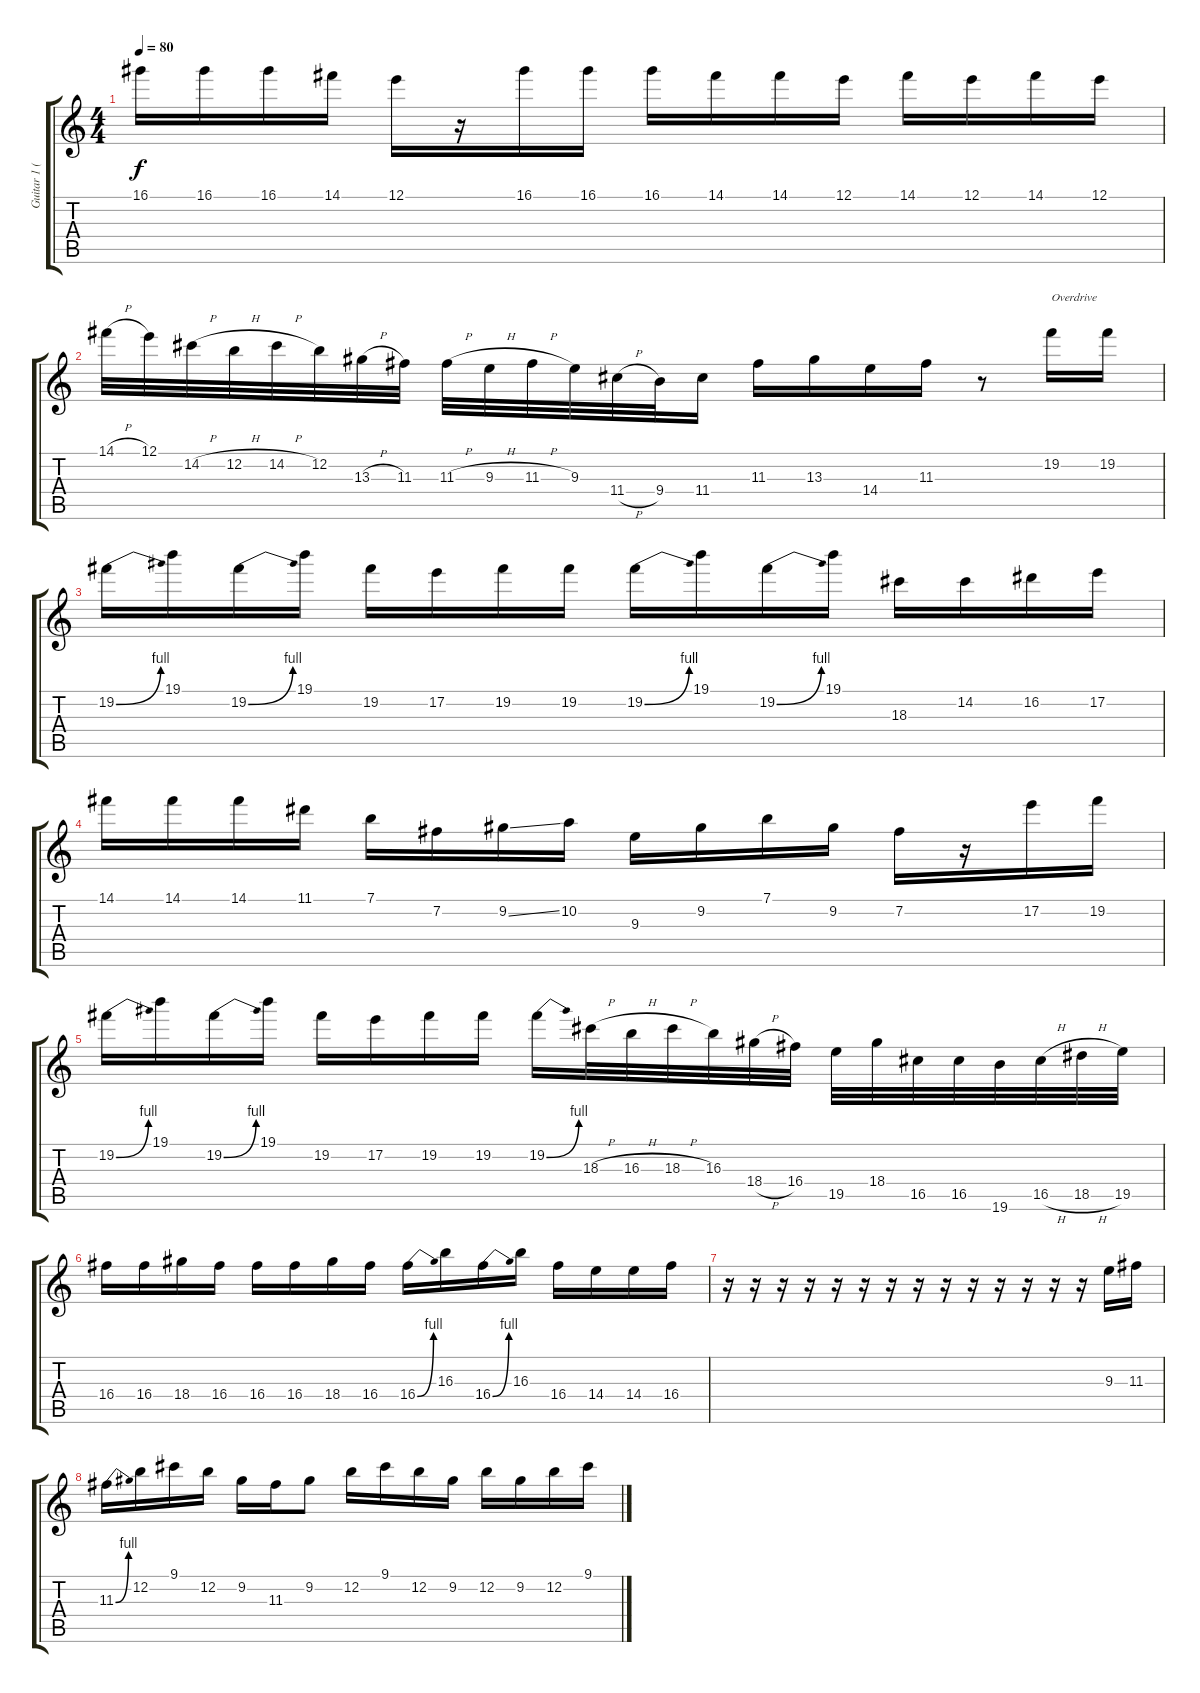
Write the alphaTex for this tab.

\track ("Guitar 1 (Solo)" "Guitar 1 (") {instrument electricguitarjazz}
\staff {score tabs}
\tuning (E4 B3 G3 D3 A2 E2) {hide}
\ts (4 4)
\tempo 80
\clef g2
\ks c
16.1.16{dy f} 16.1.16 16.1.16 14.1.16 12.1.16 r.16 16.1.16 16.1.16 16.1.16 14.1.16 14.1.16 12.1.16 14.1.16 12.1.16 14.1.16 12.1.16 |
14.1{h}.32 12.1.32 14.2{h}.32 12.2{h}.32 14.2{h}.32 12.2.32 13.3{h}.32 11.3.32 11.3{h}.32 9.3{h}.32 11.3{h}.32 9.3.32 11.4{h}.32 9.4.32 11.4.16 11.3.16 13.3.16 14.4.16 11.3.16 r.8 19.2.16{txt "Overdrive" instrument overdrivenguitar} 19.2.16 |
19.2{be (bend 0 0 60 4)}.16 19.1.16 19.2{be (bend 0 0 60 4)}.16 19.1.16 19.2.16 17.2.16 19.2.16 19.2.16 19.2{be (bend 0 0 60 4)}.16 19.1.16 19.2{be (bend 0 0 60 4)}.16 19.1.16 18.3.16 14.2.16 16.2.16 17.2.16 |
14.1.16 14.1.16 14.1.16 11.1.16 7.1.16 7.2.16 9.2{ss}.16 10.2.16 9.3.16 9.2.16 7.1.16 9.2.16 7.2.16 r.16 17.2.16 19.2.16 |
19.2{be (bend 0 0 60 4)}.16 19.1.16 19.2{be (bend 0 0 60 4)}.16 19.1.16 19.2.16 17.2.16 19.2.16 19.2.16 19.2{be (bend 0 0 60 4)}.16 18.3{h}.32 16.3{h}.32 18.3{h}.32 16.3.32 18.4{h}.32 16.4.32 19.5.32 18.4.32 16.5.32 16.5.32 19.6.32 16.5{h}.32 18.5{h}.32 19.5.32 |
16.4.16 16.4.16 18.4.16 16.4.16 16.4.16 16.4.16 18.4.16 16.4.16 16.4{be (bend 0 0 60 4)}.16 16.3.16 16.4{be (bend 0 0 60 4)}.16 16.3.16 16.4.16 14.4.16 14.4.16 16.4.16 |
r.16 r.16 r.16 r.16 r.16 r.16 r.16 r.16 r.16 r.16 r.16 r.16 r.16 r.16 9.3.16 11.3.16 |
11.3{be (bend 0 0 60 4)}.16 12.2.16 9.1.16 12.2.16 9.2.16 11.3.16 9.2.8 12.2.16 9.1.16 12.2.16 9.2.16 12.2.16 9.2.16 12.2.16 9.1.16
